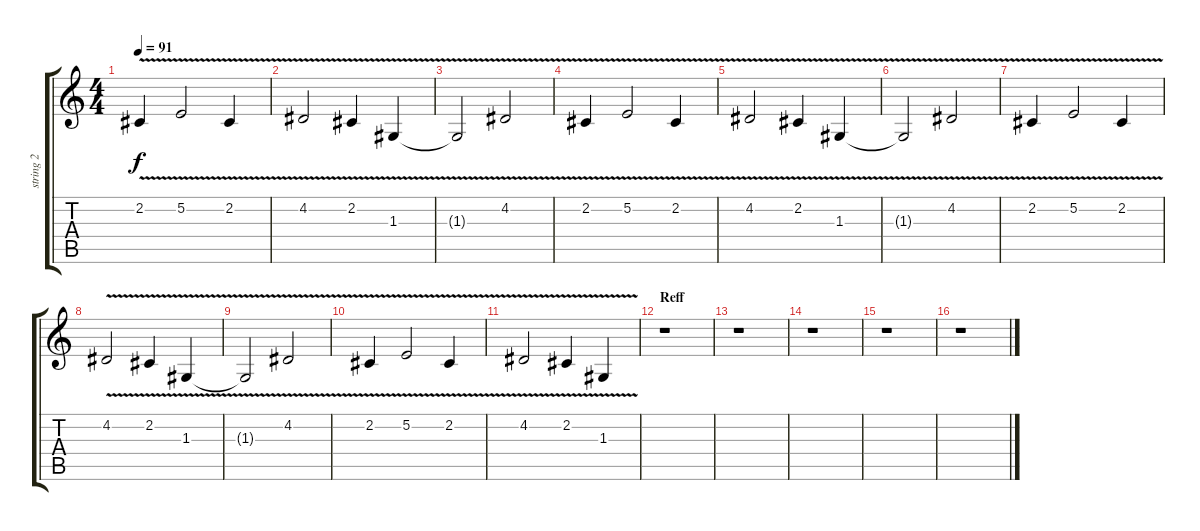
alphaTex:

\track ("string 2" "string 2") {instrument stringensemble1}
\staff {score tabs}
\tuning (E4 B3 G3 D3 A2 E2) {hide}
\ts (4 4)
\tempo 91
\clef g2
\ks c
2.2{v}.4{dy f} 5.2{v}.2 2.2{v}.4 |
4.2{v}.2 2.2{v}.4 1.3{v}.4 |
1.3{t}.2 4.2{v}.2 |
2.2{v}.4 5.2{v}.2 2.2{v}.4 |
4.2{v}.2 2.2{v}.4 1.3{v}.4 |
1.3{t}.2 4.2{v}.2 |
2.2{v}.4 5.2{v}.2 2.2{v}.4 |
4.2{v}.2 2.2{v}.4 1.3{v}.4 |
1.3{t}.2 4.2{v}.2 |
2.2{v}.4 5.2{v}.2 2.2{v}.4 |
4.2{v}.2 2.2{v}.4 1.3{v}.4 |
\section ("" "Reff")
r.1 |
r.1 |
r.1 |
r.1 |
r.1
